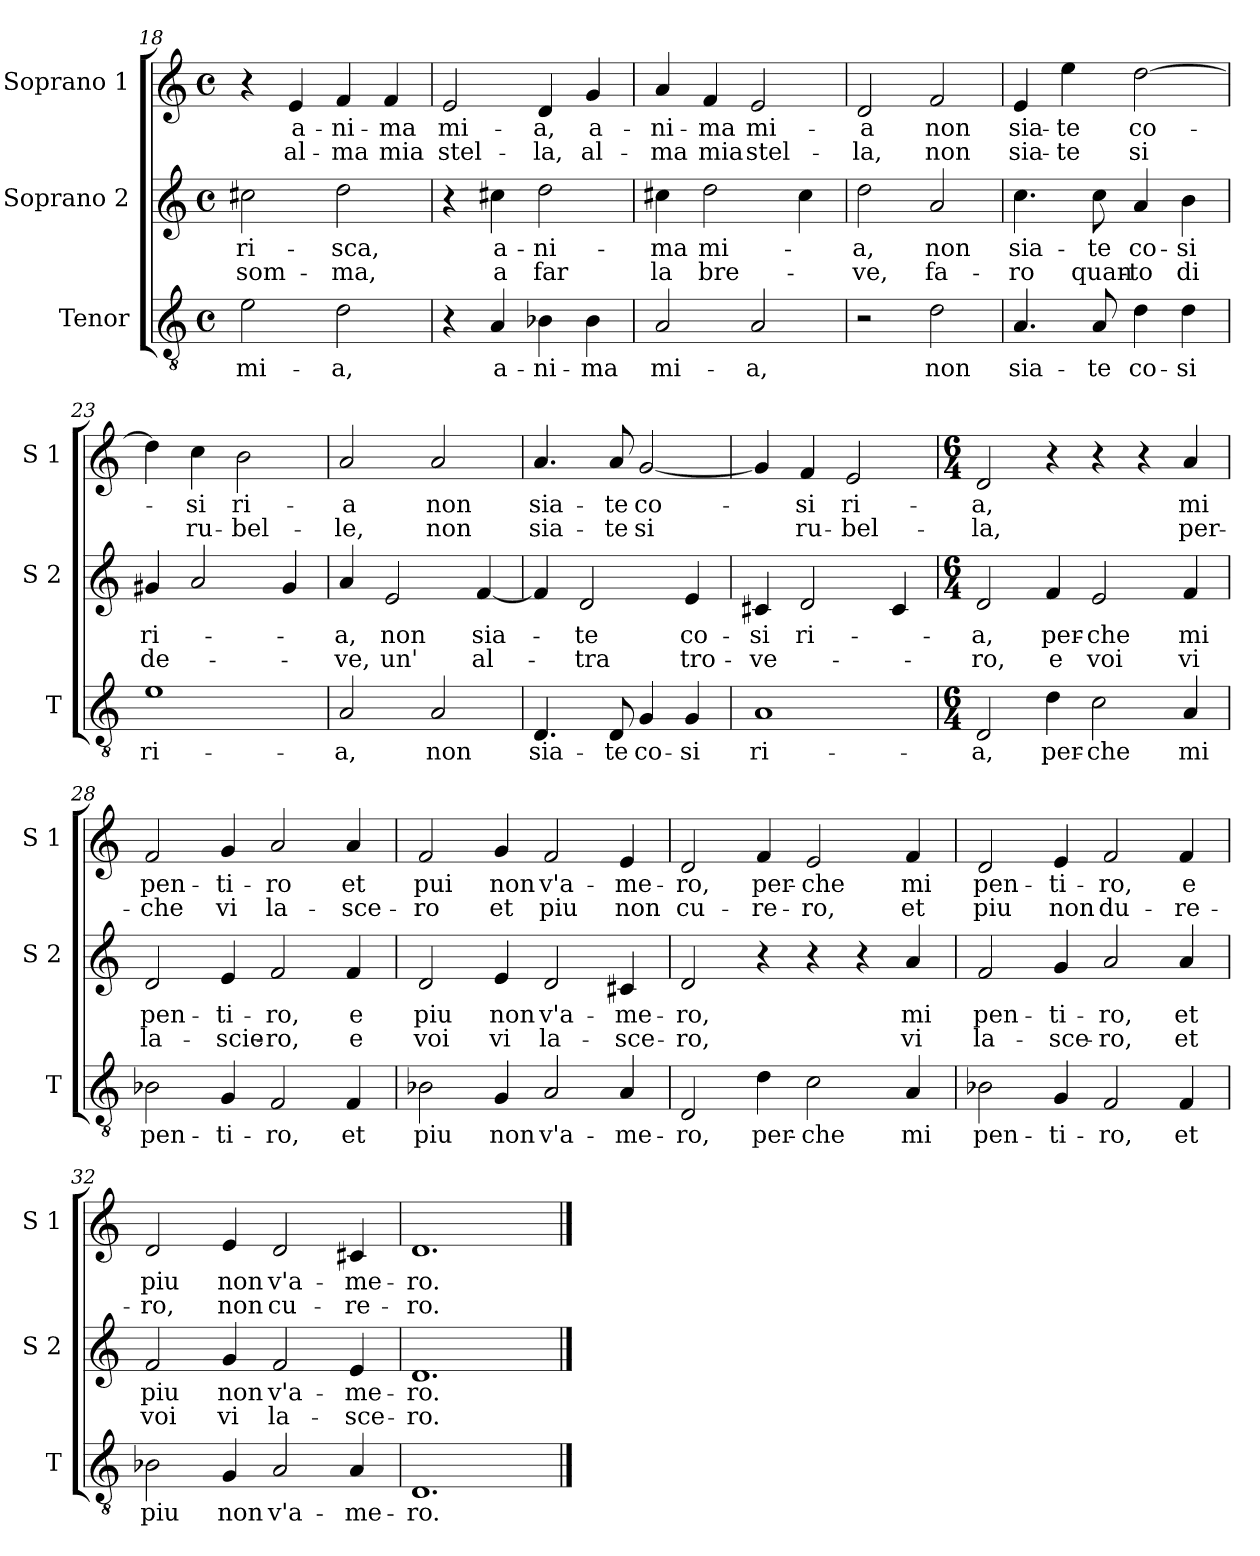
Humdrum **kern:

**kern	**text	**kern	**text	**text	**kern	**text	**text
*part3	*part3	*part2	*part2	*part2	*part1	*part1	*part1
*staff3	*staff3	*staff2	*staff2	*staff2	*staff1	*staff1	*staff1
*I"Tenor	*	*I"Soprano 2	*	*	*I"Soprano 1	*	*
*I'T	*	*I'S 2	*	*	*I'S 1	*	*
*clefGv2	*	*clefG2	*	*	*clefG2	*	*
*k[]	*	*k[]	*	*	*k[]	*	*
*C:	*	*C:	*	*	*C:	*	*
*M4/4	*	*M4/4	*	*	*M4/4	*	*
*met(c)	*	*met(c)	*	*	*met(c)	*	*
=18	=18	=18	=18	=18	=18	=18	=18
!	!LO:LY:b	!	!LO:LY:b	!LO:LY:b	!	!	!
2e\	mi-	2cc#X\	-ri-	som-	4r	.	.
!	!	!	!	!	!	!LO:LY:b	!LO:LY:b
.	.	.	.	.	4e/	a-	al-
!	!LO:LY:b	!	!LO:LY:b	!LO:LY:b	!	!LO:LY:b	!LO:LY:b
2d\	-a,	2dd\	-sca,	-ma,	4f/	-ni-	-ma
!	!	!	!	!	!	!LO:LY:b	!LO:LY:b
.	.	.	.	.	4f/	-ma	mia
=19	=19	=19	=19	=19	=19	=19	=19
!	!	!	!	!	!	!LO:LY:b	!LO:LY:b
4r	.	4r	.	.	2e/	mi-	stel-
!	!LO:LY:b	!	!LO:LY:b	!LO:LY:b	!	!	!
4A/	a-	4cc#X\	a-	a	.	.	.
!	!LO:LY:b	!	!LO:LY:b	!LO:LY:b	!	!LO:LY:b	!LO:LY:b
4B-X\	-ni-	2dd\	-ni-	far	4d/	-a,	-la,
!	!LO:LY:b	!	!	!	!	!LO:LY:b	!LO:LY:b
4B-\	-ma	.	.	.	4g/	a-	al-
=20	=20	=20	=20	=20	=20	=20	=20
!	!LO:LY:b	!	!LO:LY:b	!LO:LY:b	!	!LO:LY:b	!LO:LY:b
2A/	mi-	4cc#X\	-ma	la	4a/	-ni-	-ma
!	!	!	!LO:LY:b	!LO:LY:b	!	!LO:LY:b	!LO:LY:b
.	.	2dd\	mi-	bre-	4f/	-ma	mia
!	!LO:LY:b	!	!	!	!	!LO:LY:b	!LO:LY:b
2A/	-a,	.	.	.	2e/	mi-	stel-
.	.	4cc#\	.	.	.	.	.
!!LO:LB:g=z
=21	=21	=21	=21	=21	=21	=21	=21
!	!	!	!LO:LY:b	!LO:LY:b	!	!LO:LY:b	!LO:LY:b
2r	.	2dd\	-a,	-ve,	2d/	-a	-la,
!	!LO:LY:b	!	!LO:LY:b	!LO:LY:b	!	!LO:LY:b	!LO:LY:b
2d\	non	2a/	non	fa-	2f/	non	non
=22	=22	=22	=22	=22	=22	=22	=22
!	!LO:LY:b	!	!LO:LY:b	!LO:LY:b	!	!LO:LY:b	!LO:LY:b
4.A/	sia-	4.cc\	sia-	-ro	4e/	sia-	sia-
!	!	!	!	!	!	!LO:LY:b	!LO:LY:b
.	.	.	.	.	4ee\	-te	-te
!	!LO:LY:b	!	!LO:LY:b	!LO:LY:b	!	!	!
8A/	-te	8cc\	-te	quan-	.	.	.
!	!LO:LY:b	!	!LO:LY:b	!LO:LY:b	!	!LO:LY:b	!LO:LY:b
4d\	co-	4a/	co-	-to	[2dd\	co-	si
!	!LO:LY:b	!	!LO:LY:b	!LO:LY:b	!	!	!
4d\	-si	4b\	-si	di	.	.	.
=23	=23	=23	=23	=23	=23	=23	=23
!	!LO:LY:b	!	!LO:LY:b	!LO:LY:b	!	!	!
1e	ri-	4g#X/	ri-	de-	4dd\]	.	.
!	!	!	!	!	!	!LO:LY:b	!LO:LY:b
.	.	2a/	.	.	4cc\	-si	ru-
!	!	!	!	!	!	!LO:LY:b	!LO:LY:b
.	.	.	.	.	2b\	ri-	-bel-
.	.	4g#/	.	.	.	.	.
=24	=24	=24	=24	=24	=24	=24	=24
!	!LO:LY:b	!	!LO:LY:b	!LO:LY:b	!	!LO:LY:b	!LO:LY:b
2A/	-a,	4a/	-a,	-ve,	2a/	-a	-le,
!	!	!	!LO:LY:b	!LO:LY:b	!	!	!
.	.	2e/	non	un'	.	.	.
!	!LO:LY:b	!	!	!	!	!LO:LY:b	!LO:LY:b
2A/	non	.	.	.	2a/	non	non
!	!	!	!LO:LY:b	!LO:LY:b	!	!	!
.	.	[4f/	sia-	al-	.	.	.
=25	=25	=25	=25	=25	=25	=25	=25
!	!LO:LY:b	!	!	!	!	!LO:LY:b	!LO:LY:b
4.D/	sia-	4f/]	.	.	4.a/	sia-	sia-
!	!	!	!LO:LY:b	!LO:LY:b	!	!	!
.	.	2d/	-te	-tra	.	.	.
!	!LO:LY:b	!	!	!	!	!LO:LY:b	!LO:LY:b
8D/	-te	.	.	.	8a/	-te	-te
!	!LO:LY:b	!	!	!	!	!LO:LY:b	!LO:LY:b
4G/	co-	.	.	.	[2g/	co-	si
!	!LO:LY:b	!	!LO:LY:b	!LO:LY:b	!	!	!
4G/	-si	4e/	co-	tro-	.	.	.
!!LO:PB:g=z
=26	=26	=26	=26	=26	=26	=26	=26
!	!LO:LY:b	!	!LO:LY:b	!LO:LY:b	!	!	!
1A	ri-	4c#X/	-si	-ve-	4g/]	.	.
!	!	!	!LO:LY:b	!	!	!LO:LY:b	!LO:LY:b
.	.	2d/	ri-	.	4f/	-si	ru-
!	!	!	!	!	!	!LO:LY:b	!LO:LY:b
.	.	.	.	.	2e/	ri-	-bel-
.	.	4c#/	.	.	.	.	.
=27	=27	=27	=27	=27	=27	=27	=27
*M6/4	*	*M6/4	*	*	*M6/4	*	*
!	!LO:LY:b	!	!LO:LY:b	!LO:LY:b	!	!LO:LY:b	!LO:LY:b
2D/	-a,	2d/	-a,	-ro,	2d/	-a,	-la,
!	!LO:LY:b	!	!LO:LY:b	!LO:LY:b	!	!	!
4d\	per-	4f/	per-	e	4r	.	.
!	!LO:LY:b	!	!LO:LY:b	!LO:LY:b	!	!	!
2c\	-che	2e/	-che	voi	4r	.	.
.	.	.	.	.	4r	.	.
!	!LO:LY:b	!	!LO:LY:b	!LO:LY:b	!	!LO:LY:b	!LO:LY:b
4A/	mi	4f/	mi	vi	4a/	mi	per-
=28	=28	=28	=28	=28	=28	=28	=28
!	!LO:LY:b	!	!LO:LY:b	!LO:LY:b	!	!LO:LY:b	!LO:LY:b
2B-X\	pen-	2d/	pen-	la-	2f/	pen-	-che
!	!LO:LY:b	!	!LO:LY:b	!LO:LY:b	!	!LO:LY:b	!LO:LY:b
4G/	-ti-	4e/	-ti-	-scie-	4g/	-ti-	vi
!	!LO:LY:b	!	!LO:LY:b	!LO:LY:b	!	!LO:LY:b	!LO:LY:b
2F/	-ro,	2f/	-ro,	-ro,	2a/	-ro	la-
!	!LO:LY:b	!	!LO:LY:b	!LO:LY:b	!	!LO:LY:b	!LO:LY:b
4F/	et	4f/	e	e	4a/	et	-sce-
=29	=29	=29	=29	=29	=29	=29	=29
!	!LO:LY:b	!	!LO:LY:b	!LO:LY:b	!	!LO:LY:b	!LO:LY:b
2B-X\	piu	2d/	piu	voi	2f/	pui	-ro
!	!LO:LY:b	!	!LO:LY:b	!LO:LY:b	!	!LO:LY:b	!LO:LY:b
4G/	non	4e/	non	vi	4g/	non	et
!	!LO:LY:b	!	!LO:LY:b	!LO:LY:b	!	!LO:LY:b	!LO:LY:b
2A/	v'a-	2d/	v'a-	la-	2f/	v'a-	piu
!	!LO:LY:b	!	!LO:LY:b	!LO:LY:b	!	!LO:LY:b	!LO:LY:b
4A/	-me-	4c#X/	-me-	-sce-	4e/	-me-	non
!!LO:LB:g=z
=30	=30	=30	=30	=30	=30	=30	=30
!	!LO:LY:b	!	!LO:LY:b	!LO:LY:b	!	!LO:LY:b	!LO:LY:b
2D/	-ro,	2d/	-ro,	-ro,	2d/	-ro,	cu-
!	!LO:LY:b	!	!	!	!	!LO:LY:b	!LO:LY:b
4d\	per-	4r	.	.	4f/	per-	-re-
!	!LO:LY:b	!	!	!	!	!LO:LY:b	!LO:LY:b
2c\	-che	4r	.	.	2e/	-che	-ro,
.	.	4r	.	.	.	.	.
!	!LO:LY:b	!	!LO:LY:b	!LO:LY:b	!	!LO:LY:b	!LO:LY:b
4A/	mi	4a/	mi	vi	4f/	mi	et
=31	=31	=31	=31	=31	=31	=31	=31
!	!LO:LY:b	!	!LO:LY:b	!LO:LY:b	!	!LO:LY:b	!LO:LY:b
2B-X\	pen-	2f/	pen-	la-	2d/	pen-	piu
!	!LO:LY:b	!	!LO:LY:b	!LO:LY:b	!	!LO:LY:b	!LO:LY:b
4G/	-ti-	4g/	-ti-	-sce-	4e/	-ti-	non
!	!LO:LY:b	!	!LO:LY:b	!LO:LY:b	!	!LO:LY:b	!LO:LY:b
2F/	-ro,	2a/	-ro,	-ro,	2f/	-ro,	du-
!	!LO:LY:b	!	!LO:LY:b	!LO:LY:b	!	!LO:LY:b	!LO:LY:b
4F/	et	4a/	et	et	4f/	e	-re-
=32	=32	=32	=32	=32	=32	=32	=32
!	!LO:LY:b	!	!LO:LY:b	!LO:LY:b	!	!LO:LY:b	!LO:LY:b
2B-X\	piu	2f/	piu	voi	2d/	piu	-ro,
!	!LO:LY:b	!	!LO:LY:b	!LO:LY:b	!	!LO:LY:b	!LO:LY:b
4G/	non	4g/	non	vi	4e/	non	non
!	!LO:LY:b	!	!LO:LY:b	!LO:LY:b	!	!LO:LY:b	!LO:LY:b
2A/	v'a-	2f/	v'a-	la-	2d/	v'a-	cu-
!	!LO:LY:b	!	!LO:LY:b	!LO:LY:b	!	!LO:LY:b	!LO:LY:b
4A/	-me-	4e/	-me-	-sce-	4c#X/	-me-	-re-
=33	=33	=33	=33	=33	=33	=33	=33
!	!LO:LY:b	!	!LO:LY:b	!LO:LY:b	!	!LO:LY:b	!LO:LY:b
1.D	-ro.	1.d	-ro.	-ro.	1.d	-ro.	-ro.
==	==	==	==	==	==	==	==
*-	*-	*-	*-	*-	*-	*-	*-
